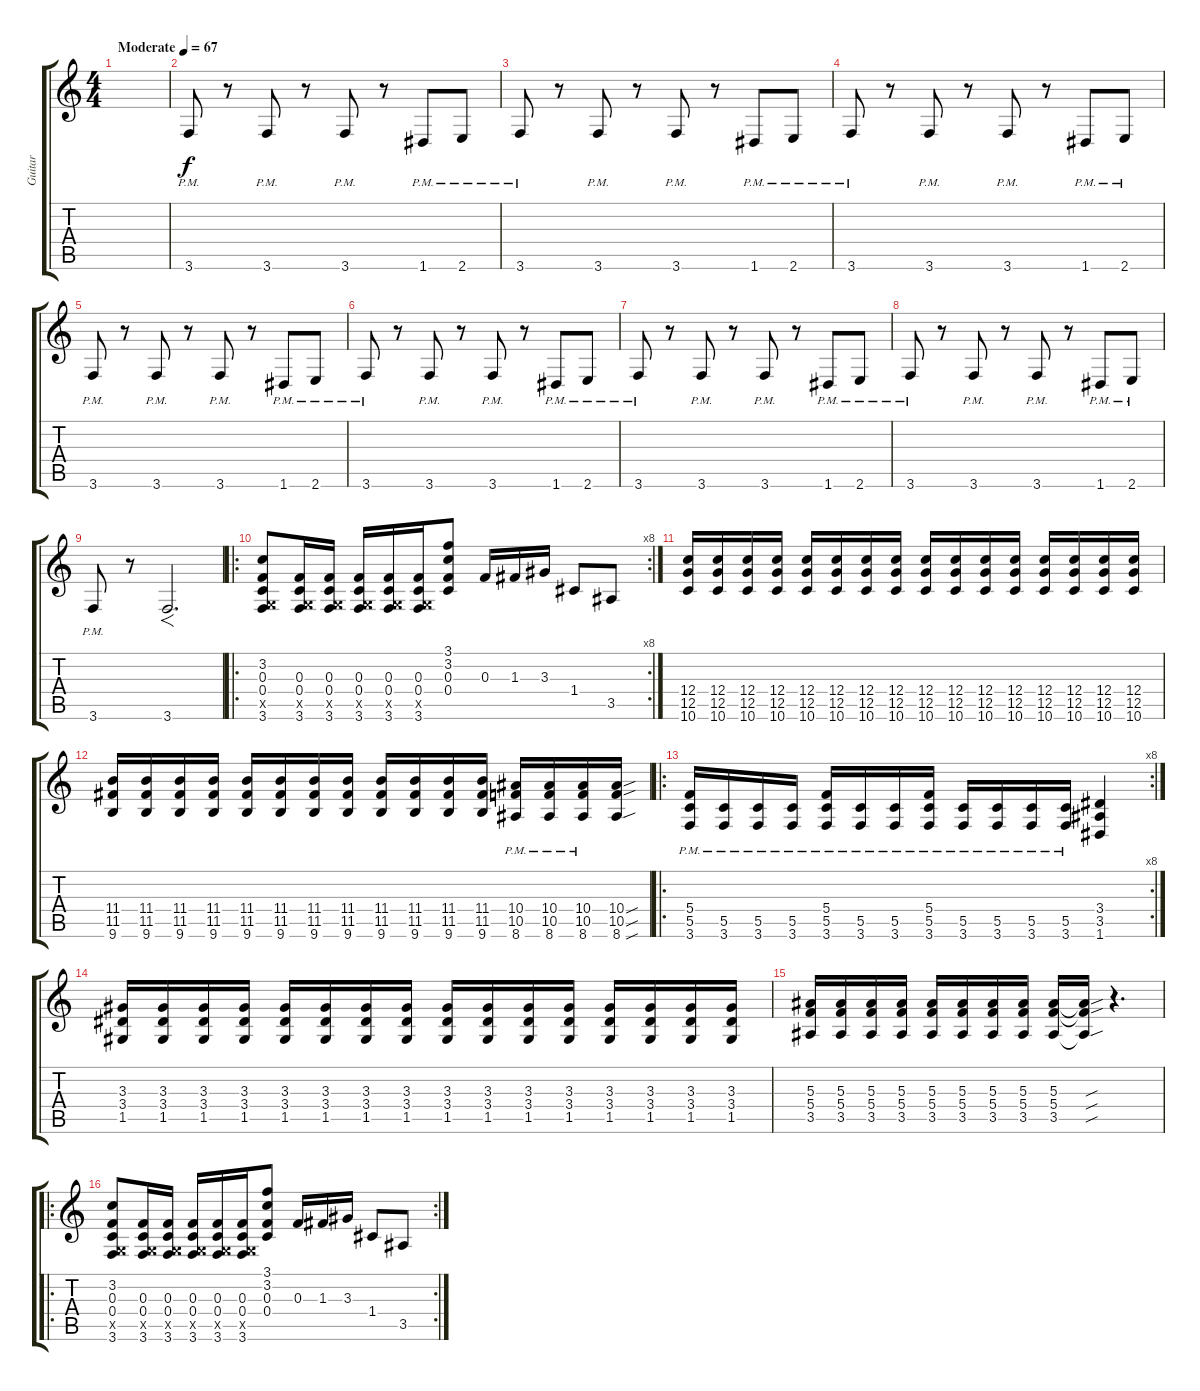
\track ("Guitar" "Guitar") {instrument overdrivenguitar}
\staff {score tabs}
\tuning (D4 A3 F3 C3 G2 D2) {hide}
\ts (4 4)
\tempo (67 "Moderate")
\clef g2
\ks c
|
3.6{pm}.8 r.8 3.6{pm}.8 r.8 3.6{pm}.8 r.8 1.6{pm}.8 2.6{pm}.8 |
3.6{pm}.8 r.8 3.6{pm}.8 r.8 3.6{pm}.8 r.8 1.6{pm}.8 2.6{pm}.8 |
3.6{pm}.8 r.8 3.6{pm}.8 r.8 3.6{pm}.8 r.8 1.6{pm}.8 2.6{pm}.8 |
3.6{pm}.8 r.8 3.6{pm}.8 r.8 3.6{pm}.8 r.8 1.6{pm}.8 2.6{pm}.8 |
3.6{pm}.8 r.8 3.6{pm}.8 r.8 3.6{pm}.8 r.8 1.6{pm}.8 2.6{pm}.8 |
3.6{pm}.8 r.8 3.6{pm}.8 r.8 3.6{pm}.8 r.8 1.6{pm}.8 2.6{pm}.8 |
3.6{pm}.8 r.8 3.6{pm}.8 r.8 3.6{pm}.8 r.8 1.6{pm}.8 2.6{pm}.8 |
3.6{pm}.8 r.8 3.6.2{f d} |
\ro
\rc 8
(3.2 0.3 0.4 0.5{x} 3.6).8 (0.3 0.4 0.5{x} 3.6).16 (0.3 0.4 0.5{x} 3.6).16 (0.3 0.4 0.5{x} 3.6).16 (0.3 0.4 0.5{x} 3.6).16 (0.3 0.4 0.5{x} 3.6).16 (3.1 3.2 0.3 0.4).8 0.3.16 1.3.16 3.3.16 1.4.8 3.5.8 |
(12.4 12.5 10.6).16 (12.4 12.5 10.6).16 (12.4 12.5 10.6).16 (12.4 12.5 10.6).16 (12.4 12.5 10.6).16 (12.4 12.5 10.6).16 (12.4 12.5 10.6).16 (12.4 12.5 10.6).16 (12.4 12.5 10.6).16 (12.4 12.5 10.6).16 (12.4 12.5 10.6).16 (12.4 12.5 10.6).16 (12.4 12.5 10.6).16 (12.4 12.5 10.6).16 (12.4 12.5 10.6).16 (12.4 12.5 10.6).16 |
(11.4 11.5 9.6).16 (11.4 11.5 9.6).16 (11.4 11.5 9.6).16 (11.4 11.5 9.6).16 (11.4 11.5 9.6).16 (11.4 11.5 9.6).16 (11.4 11.5 9.6).16 (11.4 11.5 9.6).16 (11.4 11.5 9.6).16 (11.4 11.5 9.6).16 (11.4 11.5 9.6).16 (11.4 11.5 9.6).16 (10.4{pm} 10.5{pm} 8.6{pm}).16 (10.4{pm} 10.5{pm} 8.6{pm}).16 (10.4{pm} 10.5{pm} 8.6{pm}).16 (10.4{sou} 10.5{sou} 8.6{sou}).16 |
\ro
\rc 8
(5.4{pm} 5.5{pm} 3.6{pm}).16 (5.5{pm} 3.6{pm}).16 (5.5{pm} 3.6{pm}).16 (5.5{pm} 3.6{pm}).16 (5.4{pm} 5.5{pm} 3.6{pm}).16 (5.5{pm} 3.6{pm}).16 (5.5{pm} 3.6{pm}).16 (5.4{pm} 5.5{pm} 3.6{pm}).16 (5.5{pm} 3.6{pm}).16 (5.5{pm} 3.6{pm}).16 (5.5{pm} 3.6{pm}).16 (5.5{pm} 3.6{pm}).16 (3.4 3.5 1.6).4 |
(3.3 3.4 1.5).16 (3.3 3.4 1.5).16 (3.3 3.4 1.5).16 (3.3 3.4 1.5).16 (3.3 3.4 1.5).16 (3.3 3.4 1.5).16 (3.3 3.4 1.5).16 (3.3 3.4 1.5).16 (3.3 3.4 1.5).16 (3.3 3.4 1.5).16 (3.3 3.4 1.5).16 (3.3 3.4 1.5).16 (3.3 3.4 1.5).16 (3.3 3.4 1.5).16 (3.3 3.4 1.5).16 (3.3 3.4 1.5).16 |
(5.3 5.4 3.5).16 (5.3 5.4 3.5).16 (5.3 5.4 3.5).16 (5.3 5.4 3.5).16 (5.3 5.4 3.5).16 (5.3 5.4 3.5).16 (5.3 5.4 3.5).16 (5.3 5.4 3.5).16 (5.3 5.4 3.5).16 (5.3{sou t} 5.4{sou t} 3.5{sou t}).16 r.4{d} |
\ro
\rc 2
(3.2 0.3 0.4 0.5{x} 3.6).8 (0.3 0.4 0.5{x} 3.6).16 (0.3 0.4 0.5{x} 3.6).16 (0.3 0.4 0.5{x} 3.6).16 (0.3 0.4 0.5{x} 3.6).16 (0.3 0.4 0.5{x} 3.6).16 (3.1 3.2 0.3 0.4).8 0.3.16 1.3.16 3.3.16 1.4.8 3.5.8
